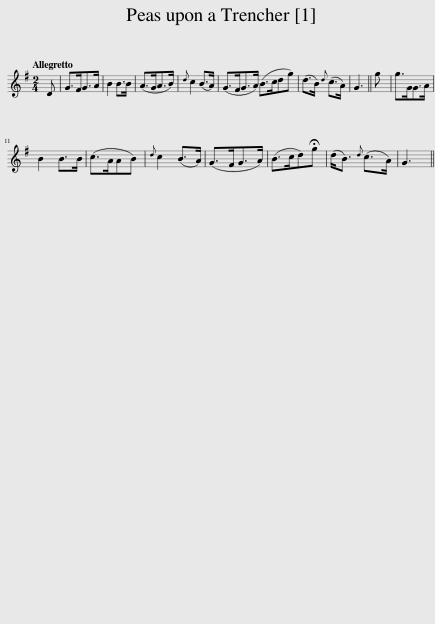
X:1
L:1/8
Q:1/4=112
M:2/4
I:linebreak $
K:G
V:1 treble
V:1
 D | G>FG>A | B2 B>B | (A>GA>B) |{d} c2 (B>A) | %5
 (G>FG>A) (B>cdg) | (d>B){d} (c>A) | G3 || g | g>GG>A |$ %10
 B2 B>B | (c>AAB) |{d} c2 (B>A) | (G>FG>A) | (B>cd)!fermata!g | %15
 (d<B){d} (c>A) | G3 || %17
